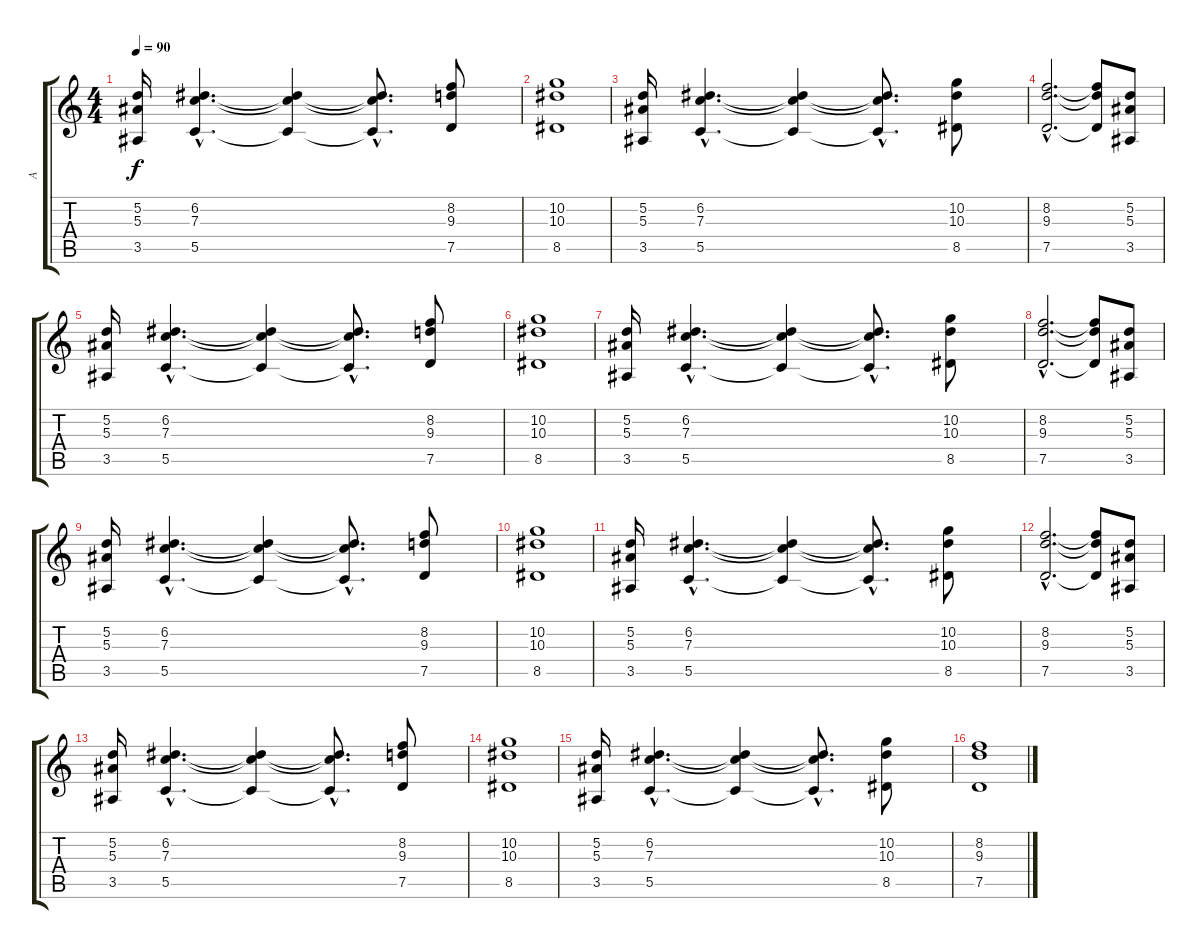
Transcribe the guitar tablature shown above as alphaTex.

\track ("A" "A") {instrument distortionguitar}
\staff {score tabs}
\tuning (D4 A3 F3 C3 G2 C2) {hide}
\ts (4 4)
\tempo 90
\clef g2
\ks c
(5.2 5.3 3.5).16{dy f} (6.2{hac} 7.3{hac} 5.5{hac}).4{d} (6.2{t} 7.3{t} 5.5{t}).4 (6.2{hac t} 7.3{hac t} 5.5{hac t}).8{d} (8.2 9.3 7.5).8 |
(10.2 10.3 8.5).1 |
(5.2 5.3 3.5).16 (6.2{hac} 7.3{hac} 5.5{hac}).4{d} (6.2{t} 7.3{t} 5.5{t}).4 (6.2{hac t} 7.3{hac t} 5.5{hac t}).8{d} (10.2 10.3 8.5).8 |
(8.2{hac} 9.3{hac} 7.5{hac}).2{d} (8.2{t} 9.3{t} 7.5{t}).8 (5.2 5.3 3.5).8 |
(5.2 5.3 3.5).16 (6.2{hac} 7.3{hac} 5.5{hac}).4{d} (6.2{t} 7.3{t} 5.5{t}).4 (6.2{hac t} 7.3{hac t} 5.5{hac t}).8{d} (8.2 9.3 7.5).8 |
(10.2 10.3 8.5).1 |
(5.2 5.3 3.5).16 (6.2{hac} 7.3{hac} 5.5{hac}).4{d} (6.2{t} 7.3{t} 5.5{t}).4 (6.2{hac t} 7.3{hac t} 5.5{hac t}).8{d} (10.2 10.3 8.5).8 |
(8.2{hac} 9.3{hac} 7.5{hac}).2{d} (8.2{t} 9.3{t} 7.5{t}).8 (5.2 5.3 3.5).8 |
(5.2 5.3 3.5).16 (6.2{hac} 7.3{hac} 5.5{hac}).4{d} (6.2{t} 7.3{t} 5.5{t}).4 (6.2{hac t} 7.3{hac t} 5.5{hac t}).8{d} (8.2 9.3 7.5).8 |
(10.2 10.3 8.5).1 |
(5.2 5.3 3.5).16 (6.2{hac} 7.3{hac} 5.5{hac}).4{d} (6.2{t} 7.3{t} 5.5{t}).4 (6.2{hac t} 7.3{hac t} 5.5{hac t}).8{d} (10.2 10.3 8.5).8 |
(8.2{hac} 9.3{hac} 7.5{hac}).2{d} (8.2{t} 9.3{t} 7.5{t}).8 (5.2 5.3 3.5).8 |
(5.2 5.3 3.5).16 (6.2{hac} 7.3{hac} 5.5{hac}).4{d} (6.2{t} 7.3{t} 5.5{t}).4 (6.2{hac t} 7.3{hac t} 5.5{hac t}).8{d} (8.2 9.3 7.5).8 |
(10.2 10.3 8.5).1 |
(5.2 5.3 3.5).16 (6.2{hac} 7.3{hac} 5.5{hac}).4{d} (6.2{t} 7.3{t} 5.5{t}).4 (6.2{hac t} 7.3{hac t} 5.5{hac t}).8{d} (10.2 10.3 8.5).8 |
(8.2 9.3 7.5).1
